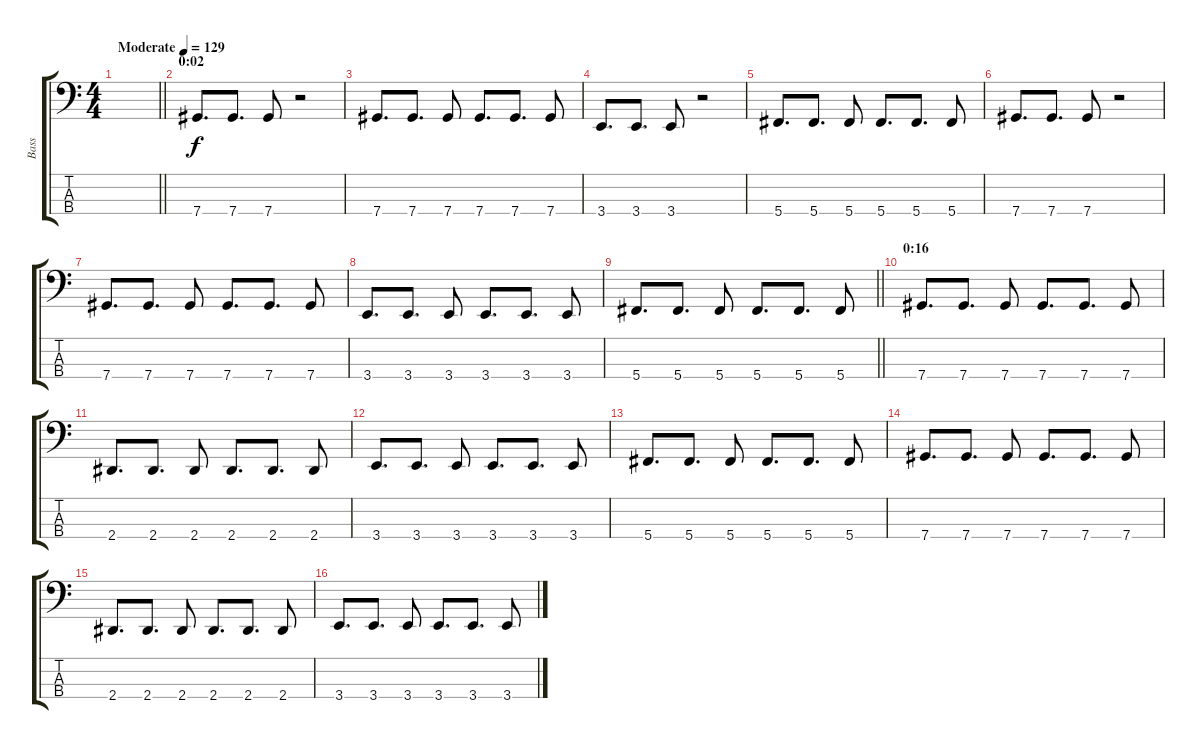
\track ("Bass" "Bass") {instrument electricbassfinger}
\staff {score tabs}
\tuning (Gb2 Db2 Ab1 Db1) {hide}
\ts (4 4)
\tempo (129 "Moderate")
\clef f4
\barLineRight lightlight
\ks c
|
\section ("" "0:02")
7.4.8{d} 7.4.8{d} 7.4.8 r.2 |
7.4.8{d} 7.4.8{d} 7.4.8 7.4.8{d} 7.4.8{d} 7.4.8 |
3.4.8{d} 3.4.8{d} 3.4.8 r.2 |
5.4.8{d} 5.4.8{d} 5.4.8 5.4.8{d} 5.4.8{d} 5.4.8 |
7.4.8{d} 7.4.8{d} 7.4.8 r.2 |
7.4.8{d} 7.4.8{d} 7.4.8 7.4.8{d} 7.4.8{d} 7.4.8 |
3.4.8{d} 3.4.8{d} 3.4.8 3.4.8{d} 3.4.8{d} 3.4.8 |
\barLineRight lightlight
5.4.8{d} 5.4.8{d} 5.4.8 5.4.8{d} 5.4.8{d} 5.4.8 |
\section ("" "0:16")
7.4.8{d} 7.4.8{d} 7.4.8 7.4.8{d} 7.4.8{d} 7.4.8 |
2.4.8{d} 2.4.8{d} 2.4.8 2.4.8{d} 2.4.8{d} 2.4.8 |
3.4.8{d} 3.4.8{d} 3.4.8 3.4.8{d} 3.4.8{d} 3.4.8 |
5.4.8{d} 5.4.8{d} 5.4.8 5.4.8{d} 5.4.8{d} 5.4.8 |
7.4.8{d} 7.4.8{d} 7.4.8 7.4.8{d} 7.4.8{d} 7.4.8 |
2.4.8{d} 2.4.8{d} 2.4.8 2.4.8{d} 2.4.8{d} 2.4.8 |
3.4.8{d} 3.4.8{d} 3.4.8 3.4.8{d} 3.4.8{d} 3.4.8
